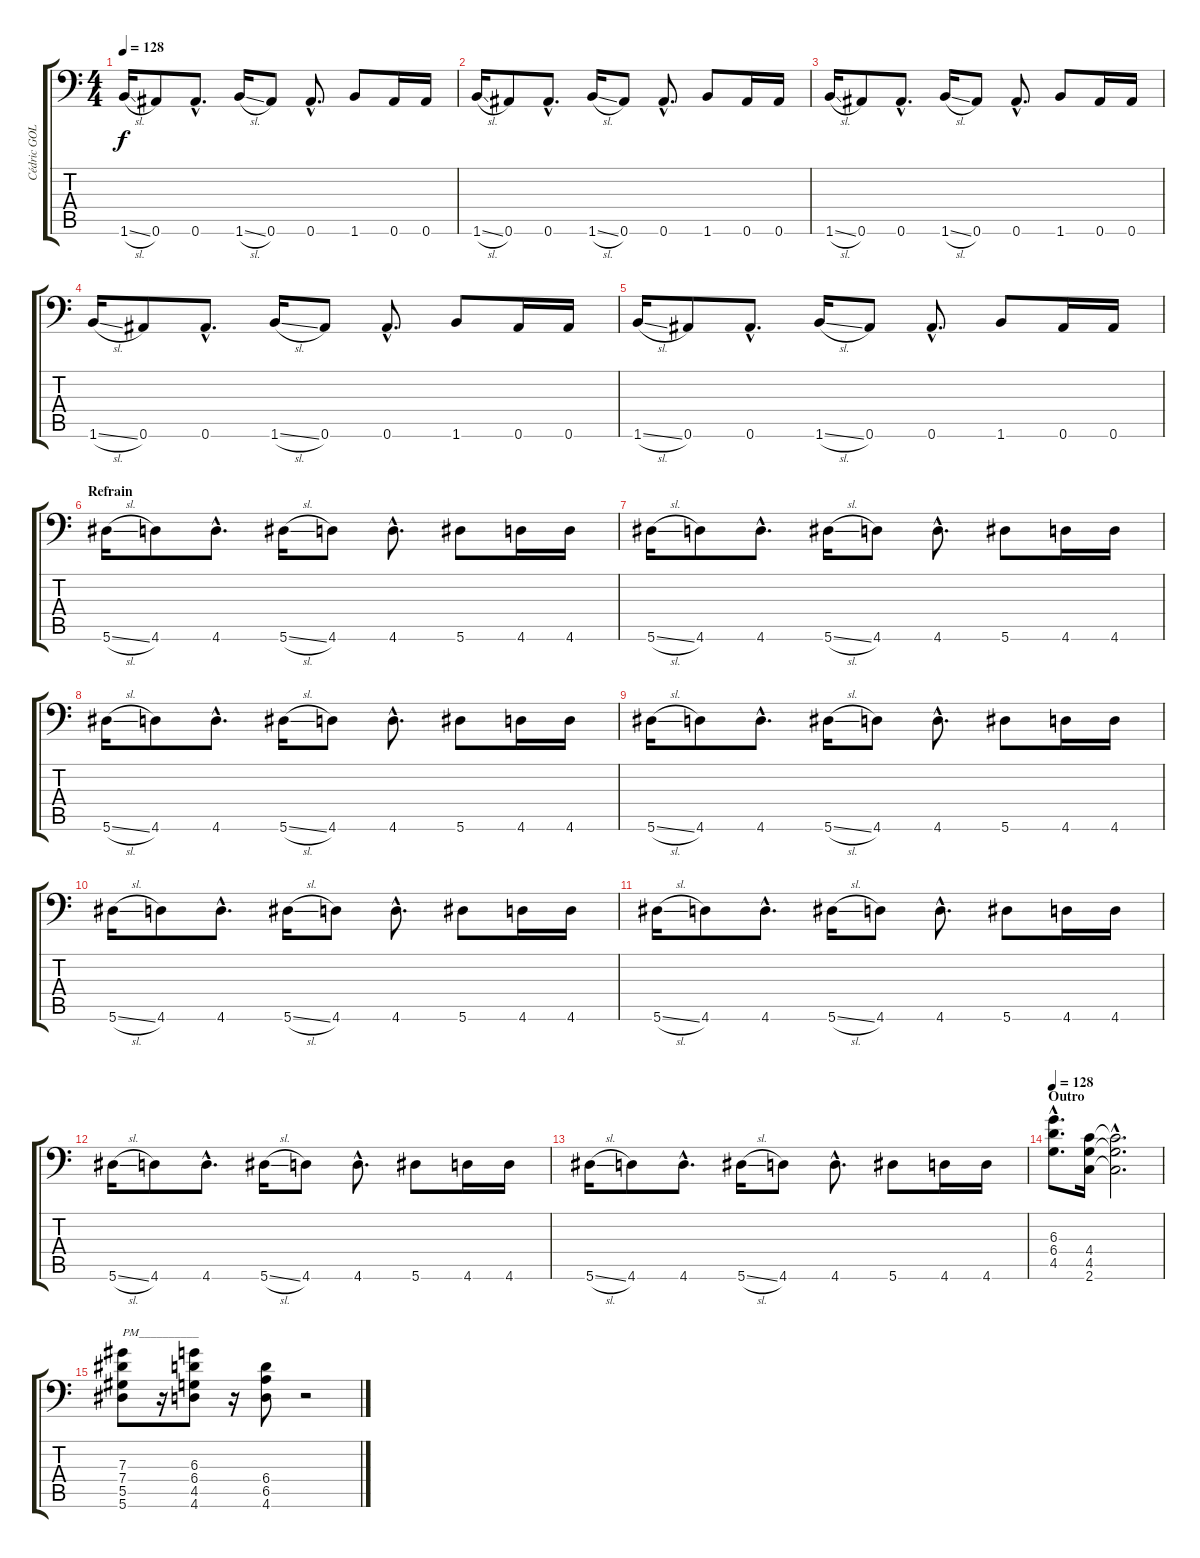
\track ("Cédric GOLDOVSKY - Guitare" "Cédric GOL") {instrument overdrivenguitar}
\staff {score tabs}
\tuning (Bb3 F3 Db3 Ab2 Eb2 Bb1) {hide}
\ts (4 4)
\tempo 128
\clef f4
\ks c
1.6{sl}.16{dy f} 0.6.8 0.6{hac}.8{d} 1.6{sl}.16 0.6.8 0.6{hac}.8{d} 1.6.8 0.6.16 0.6.16 |
1.6{sl}.16 0.6.8 0.6{hac}.8{d} 1.6{sl}.16 0.6.8 0.6{hac}.8{d} 1.6.8 0.6.16 0.6.16 |
1.6{sl}.16 0.6.8 0.6{hac}.8{d} 1.6{sl}.16 0.6.8 0.6{hac}.8{d} 1.6.8 0.6.16 0.6.16 |
1.6{sl}.16 0.6.8 0.6{hac}.8{d} 1.6{sl}.16 0.6.8 0.6{hac}.8{d} 1.6.8 0.6.16 0.6.16 |
1.6{sl}.16 0.6.8 0.6{hac}.8{d} 1.6{sl}.16 0.6.8 0.6{hac}.8{d} 1.6.8 0.6.16 0.6.16 |
\section ("" "Refrain")
5.6{sl}.16 4.6.8 4.6{hac}.8{d} 5.6{sl}.16 4.6.8 4.6{hac}.8{d} 5.6.8 4.6.16 4.6.16 |
5.6{sl}.16 4.6.8 4.6{hac}.8{d} 5.6{sl}.16 4.6.8 4.6{hac}.8{d} 5.6.8 4.6.16 4.6.16 |
5.6{sl}.16 4.6.8 4.6{hac}.8{d} 5.6{sl}.16 4.6.8 4.6{hac}.8{d} 5.6.8 4.6.16 4.6.16 |
5.6{sl}.16 4.6.8 4.6{hac}.8{d} 5.6{sl}.16 4.6.8 4.6{hac}.8{d} 5.6.8 4.6.16 4.6.16 |
5.6{sl}.16 4.6.8 4.6{hac}.8{d} 5.6{sl}.16 4.6.8 4.6{hac}.8{d} 5.6.8 4.6.16 4.6.16 |
5.6{sl}.16 4.6.8 4.6{hac}.8{d} 5.6{sl}.16 4.6.8 4.6{hac}.8{d} 5.6.8 4.6.16 4.6.16 |
5.6{sl}.16 4.6.8 4.6{hac}.8{d} 5.6{sl}.16 4.6.8 4.6{hac}.8{d} 5.6.8 4.6.16 4.6.16 |
5.6{sl}.16 4.6.8 4.6{hac}.8{d} 5.6{sl}.16 4.6.8 4.6{hac}.8{d} 5.6.8 4.6.16 4.6.16 |
\section ("" "Outro")
\tempo 128
(6.3{hac} 6.4{hac} 4.5{hac}).8{d volume 12 balance 0 instrument overdrivenguitar} (4.4 4.5 2.6).16 (4.4{hac t} 4.5{hac t} 2.6{hac t}).2{d} |
(7.3 7.4 5.5 5.6).8{txt "PM__________"} r.16 (6.3 6.4 4.5 4.6).8 r.16 (6.4 6.5 4.6).8 r.2
